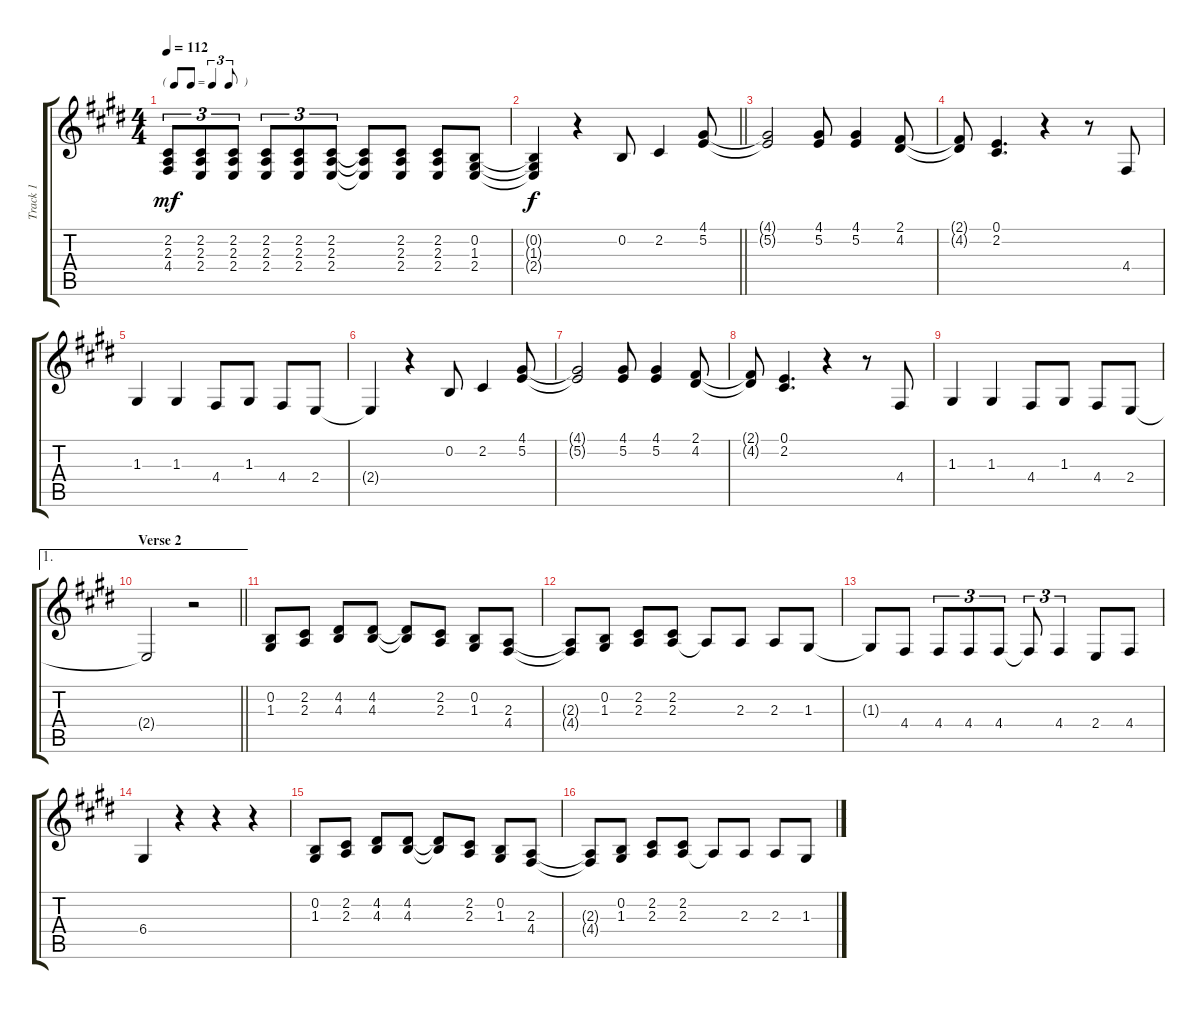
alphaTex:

\track ("Track 1" "Track 1") {instrument tenorsax}
\staff {score tabs}
\tuning (E4 B3 G3 D3 A2 E2) {hide}
\ts (4 4)
\tf triplet8th
\tempo 112
\clef g2
\ks e
(2.2{t} 2.3{t} 4.4{t}).8{tu (3 2) dy mf} (2.2 2.3 2.4).8{tu (3 2)} (2.2 2.3 2.4).8{tu (3 2)} (2.2 2.3 2.4).8{tu (3 2)} (2.2 2.3 2.4).8{tu (3 2)} (2.2 2.3 2.4).8{tu (3 2)} (2.2{t} 2.3{t} 2.4{t}).8 (2.2 2.3 2.4).8 (2.2 2.3 2.4).8 (0.2 1.3 2.4).8 |
\barLineRight lightlight
(0.2{t} 1.3{t} 2.4{t}).4{dy f} r.4 0.2.8 2.2.4 (4.1 5.2).8 |
(4.1{t} 5.2{t}).2 (4.1 5.2).8 (4.1 5.2).4 (2.1 4.2).8 |
(2.1{t} 4.2{t}).8 (0.1 2.2).4{d} r.4 r.8 4.4.8 |
1.3.4 1.3.4 4.4.8 1.3.8 4.4.8 2.4.8 |
2.4{t}.4 r.4 0.2.8 2.2.4 (4.1 5.2).8 |
(4.1{t} 5.2{t}).2 (4.1 5.2).8 (4.1 5.2).4 (2.1 4.2).8 |
(2.1{t} 4.2{t}).8 (0.1 2.2).4{d} r.4 r.8 4.4.8 |
1.3.4 1.3.4 4.4.8 1.3.8 4.4.8 2.4.8 |
\ae 1
\section ("" "Verse 2")
\barLineRight lightlight
2.4{t}.2 r.2 |
(0.2 1.3).8 (2.2 2.3).8 (4.2 4.3).8 (4.2 4.3).8 (4.2{t} 4.3{t}).8 (2.2 2.3).8 (0.2 1.3).8 (2.3 4.4).8 |
(2.3{t} 4.4{t}).8 (0.2 1.3).8 (2.2 2.3).8 (2.2 2.3).8 2.3{t}.8 2.3.8 2.3.8 1.3.8 |
1.3{t}.8 4.4.8 4.4.8{tu (3 2)} 4.4.8{tu (3 2)} 4.4.8{tu (3 2)} 4.4{t}.8{tu (3 2)} 4.4.4{tu (3 2)} 2.4.8 4.4.8 |
6.4.4 r.4 r.4 r.4 |
(0.2 1.3).8 (2.2 2.3).8 (4.2 4.3).8 (4.2 4.3).8 (4.2{t} 4.3{t}).8 (2.2 2.3).8 (0.2 1.3).8 (2.3 4.4).8 |
(2.3{t} 4.4{t}).8 (0.2 1.3).8 (2.2 2.3).8 (2.2 2.3).8 2.3{t}.8 2.3.8 2.3.8 1.3.8
